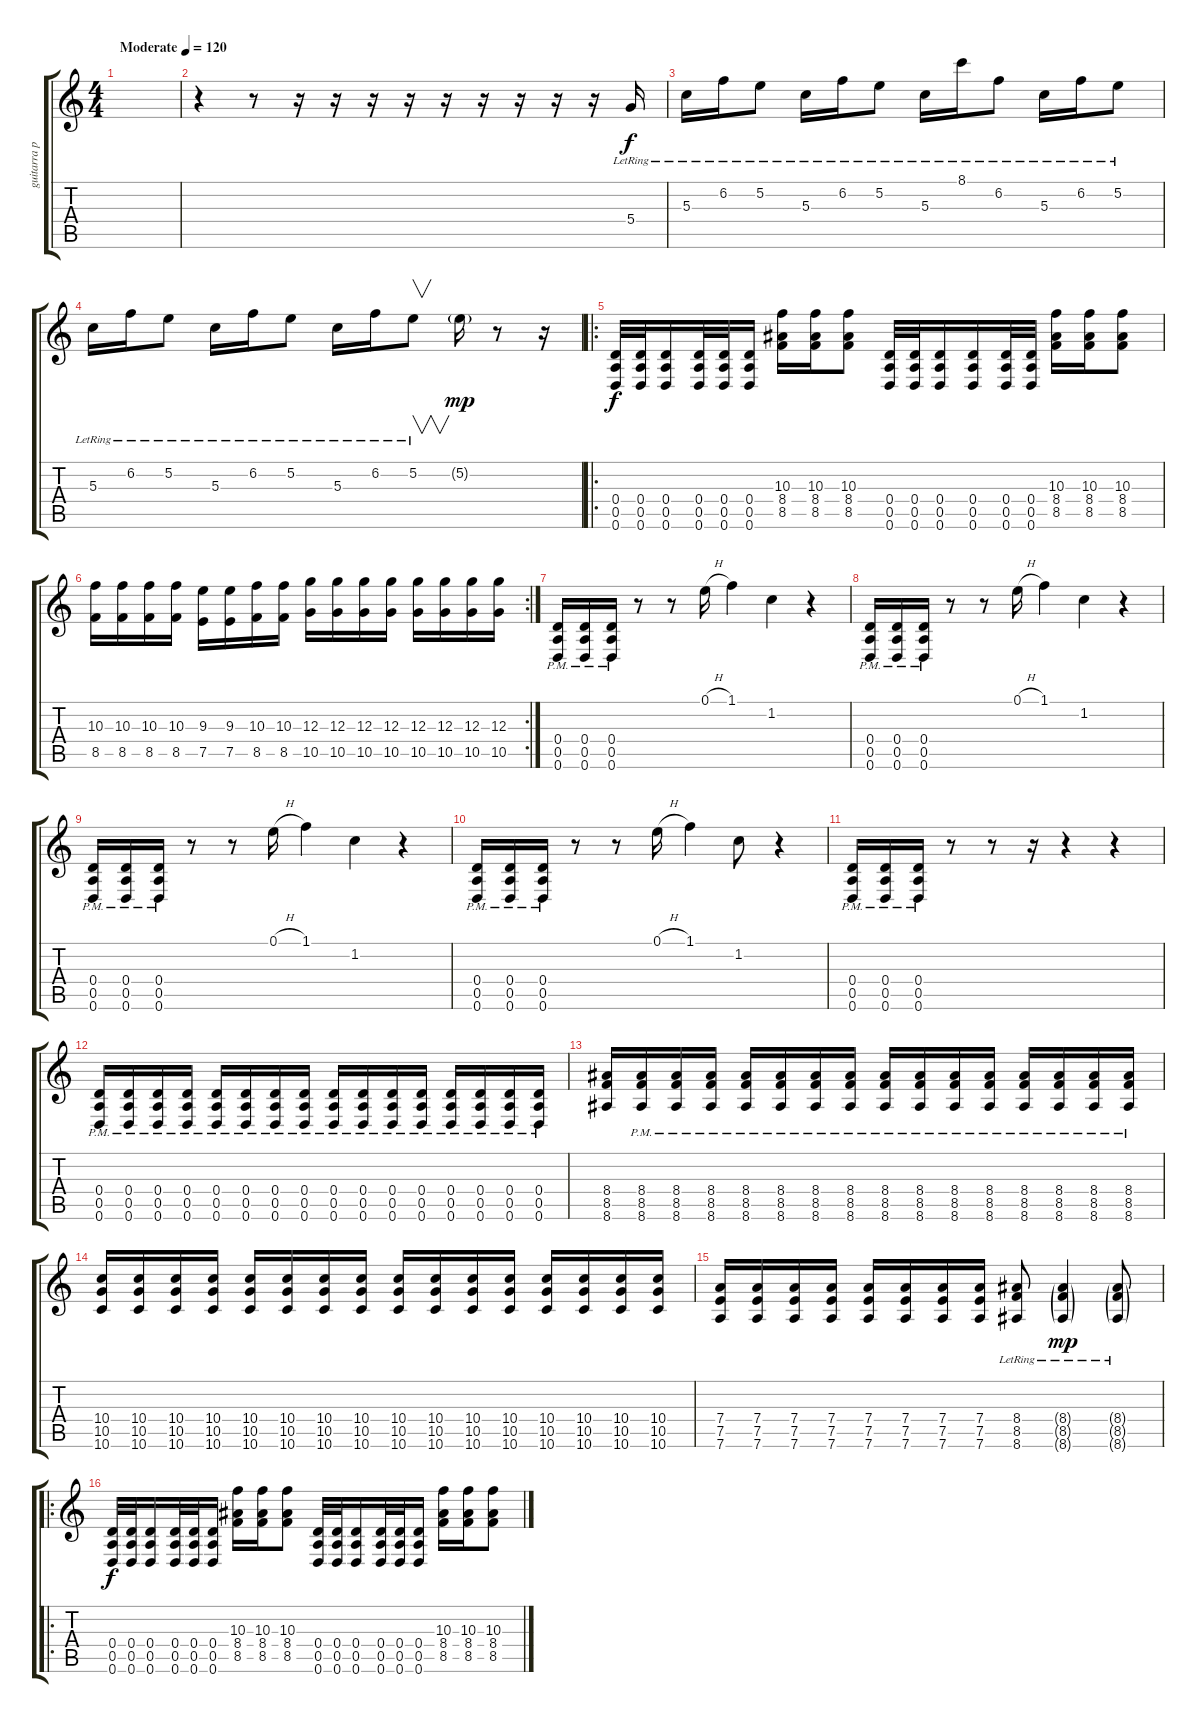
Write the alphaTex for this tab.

\track ("guitarra principal" "guitarra p") {instrument electricguitarclean}
\staff {score tabs}
\tuning (E4 B3 G3 D3 A2 D2) {hide}
\ts (4 4)
\tempo (120 "Moderate")
\clef g2
\ks c
|
r.4 r.8 r.16 r.16 r.16 r.16 r.16 r.16 r.16 r.16 r.16 5.4{lr}.16 |
5.3{lr}.16 6.2{lr}.16 5.2{lr}.8 5.3{lr}.16 6.2{lr}.16 5.2{lr}.8 5.3{lr}.16 8.1{lr}.16 6.2{lr}.8 5.3{lr}.16 6.2{lr}.16 5.2{lr}.8 |
5.3{lr}.16 6.2{lr}.16 5.2{lr}.8 5.3{lr}.16 6.2{lr}.16 5.2{lr}.8 5.3{lr}.16 6.2{lr}.16 5.2{lr}.8{v} 5.2{g}.16{dy mp} r.8 r.16 |
\ro
(0.4 0.5 0.6).32{dy f} (0.4 0.5 0.6).32 (0.4 0.5 0.6).16 (0.4 0.5 0.6).32 (0.4 0.5 0.6).32 (0.4 0.5 0.6).16 (10.3 8.4 8.5).16 (10.3 8.4 8.5).16 (10.3 8.4 8.5).8 (0.4 0.5 0.6).32 (0.4 0.5 0.6).32 (0.4 0.5 0.6).16 (0.4 0.5 0.6).16 (0.4 0.5 0.6).32 (0.4 0.5 0.6).32 (10.3 8.4 8.5).16 (10.3 8.4 8.5).16 (10.3 8.4 8.5).8 |
\rc 2
(10.3 8.5).16 (10.3 8.5).16 (10.3 8.5).16 (10.3 8.5).16 (9.3 7.5).16 (9.3 7.5).16 (10.3 8.5).16 (10.3 8.5).16 (12.3 10.5).16 (12.3 10.5).16 (12.3 10.5).16 (12.3 10.5).16 (12.3 10.5).16 (12.3 10.5).16 (12.3 10.5).16 (12.3 10.5).16 |
(0.4 0.5 0.6{pm}).16 (0.4 0.5 0.6{pm}).16 (0.4 0.5 0.6{pm}).16 r.8 r.8 0.1{h}.16 1.1.4 1.2.4 r.4 |
(0.4 0.5 0.6{pm}).16 (0.4 0.5 0.6{pm}).16 (0.4 0.5 0.6{pm}).16 r.8 r.8 0.1{h}.16 1.1.4 1.2.4 r.4 |
(0.4 0.5 0.6{pm}).16 (0.4 0.5 0.6{pm}).16 (0.4 0.5 0.6{pm}).16 r.8 r.8 0.1{h}.16 1.1.4 1.2.4 r.4 |
(0.4{pm} 0.5 0.6).16 (0.4{pm} 0.5 0.6).16 (0.4{pm} 0.5 0.6).16 r.8 r.8 0.1{h}.16 1.1.4 1.2.8 r.4 |
(0.4{pm} 0.5 0.6).16 (0.4{pm} 0.5 0.6).16 (0.4{pm} 0.5 0.6).16 r.8 r.8 r.16 r.4 r.4 |
(0.4{pm} 0.5 0.6).16 (0.4{pm} 0.5 0.6).16 (0.4{pm} 0.5 0.6).16 (0.4{pm} 0.5 0.6).16 (0.4{pm} 0.5 0.6).16 (0.4{pm} 0.5 0.6).16 (0.4{pm} 0.5 0.6).16 (0.4{pm} 0.5 0.6).16 (0.4{pm} 0.5 0.6).16 (0.4{pm} 0.5 0.6).16 (0.4{pm} 0.5 0.6).16 (0.4{pm} 0.5 0.6).16 (0.4{pm} 0.5 0.6).16 (0.4{pm} 0.5 0.6).16 (0.4{pm} 0.5 0.6).16 (0.4{pm} 0.5 0.6).16 |
(8.4 8.5 8.6).16 (8.4{pm} 8.5 8.6).16 (8.4{pm} 8.5 8.6).16 (8.4{pm} 8.5 8.6).16 (8.4{pm} 8.5 8.6).16 (8.4{pm} 8.5 8.6).16 (8.4{pm} 8.5 8.6).16 (8.4{pm} 8.5 8.6).16 (8.4{pm} 8.5 8.6).16 (8.4{pm} 8.5 8.6).16 (8.4{pm} 8.5 8.6).16 (8.4{pm} 8.5 8.6).16 (8.4{pm} 8.5 8.6).16 (8.4{pm} 8.5 8.6).16 (8.4{pm} 8.5 8.6).16 (8.4{pm} 8.5 8.6).16 |
(10.4 10.5 10.6).16 (10.4 10.5 10.6).16 (10.4 10.5 10.6).16 (10.4 10.5 10.6).16 (10.4 10.5 10.6).16 (10.4 10.5 10.6).16 (10.4 10.5 10.6).16 (10.4 10.5 10.6).16 (10.4 10.5 10.6).16 (10.4 10.5 10.6).16 (10.4 10.5 10.6).16 (10.4 10.5 10.6).16 (10.4 10.5 10.6).16 (10.4 10.5 10.6).16 (10.4 10.5 10.6).16 (10.4 10.5 10.6).16 |
(7.4 7.5 7.6).16 (7.4 7.5 7.6).16 (7.4 7.5 7.6).16 (7.4 7.5 7.6).16 (7.4 7.5 7.6).16 (7.4 7.5 7.6).16 (7.4 7.5 7.6).16 (7.4 7.5 7.6).16 (8.4{lr} 8.5 8.6).8 (8.4{g lr} 8.5{g} 8.6{g}).4{dy mp} (8.4{g lr} 8.5{g} 8.6{g}).8 |
\ro
(0.4 0.5 0.6).32{dy f} (0.4 0.5 0.6).32 (0.4 0.5 0.6).16 (0.4 0.5 0.6).32 (0.4 0.5 0.6).32 (0.4 0.5 0.6).16 (10.3 8.4 8.5).16 (10.3 8.4 8.5).16 (10.3 8.4 8.5).8 (0.4 0.5 0.6).32 (0.4 0.5 0.6).32 (0.4 0.5 0.6).16 (0.4 0.5 0.6).32 (0.4 0.5 0.6).32 (0.4 0.5 0.6).16 (10.3 8.4 8.5).16 (10.3 8.4 8.5).16 (10.3 8.4 8.5).8
